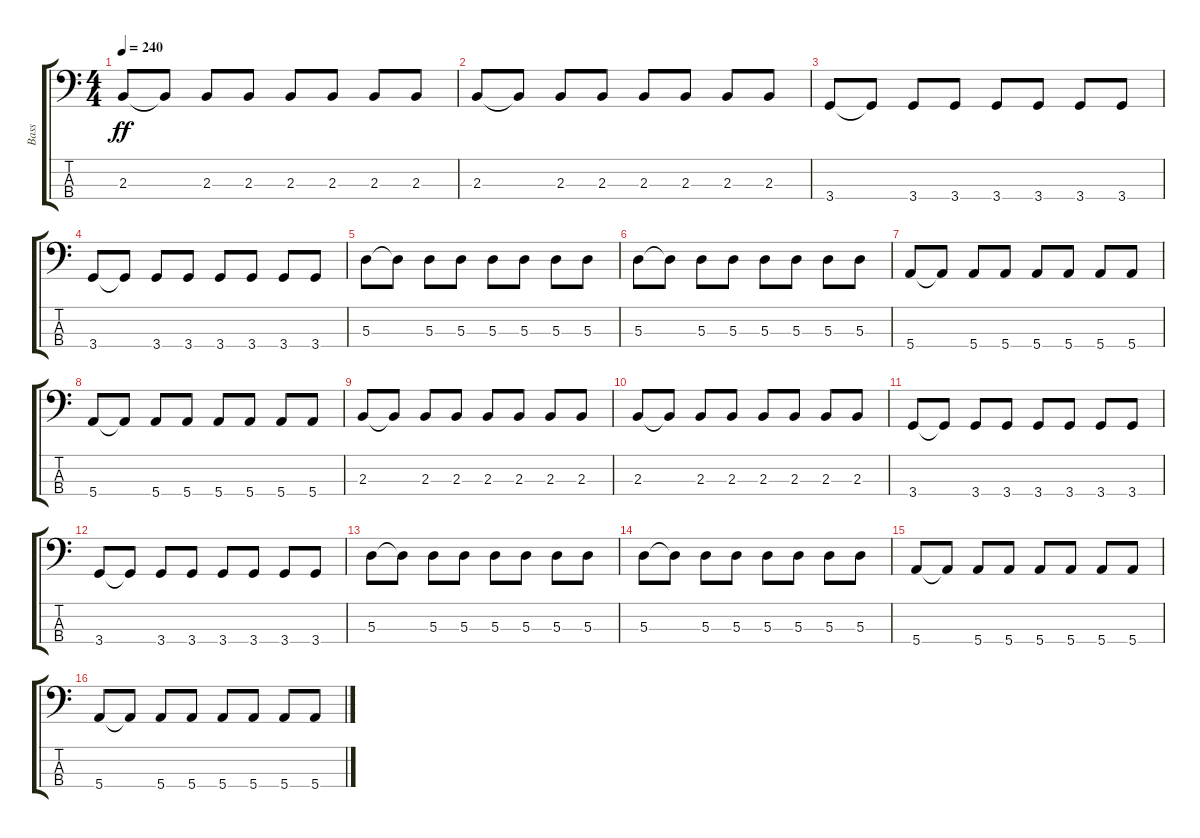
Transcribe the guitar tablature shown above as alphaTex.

\track ("Bass" "Bass") {instrument electricbasspick}
\staff {score tabs}
\tuning (G2 D2 A1 E1) {hide}
\ts (4 4)
\tempo 240
\clef f4
\ks c
2.3.8{dy ff} 2.3{t}.8 2.3.8 2.3.8 2.3.8 2.3.8 2.3.8 2.3.8 |
2.3.8 2.3{t}.8 2.3.8 2.3.8 2.3.8 2.3.8 2.3.8 2.3.8 |
3.4.8 3.4{t}.8 3.4.8 3.4.8 3.4.8 3.4.8 3.4.8 3.4.8 |
3.4.8 3.4{t}.8 3.4.8 3.4.8 3.4.8 3.4.8 3.4.8 3.4.8 |
5.3.8 5.3{t}.8 5.3.8 5.3.8 5.3.8 5.3.8 5.3.8 5.3.8 |
5.3.8 5.3{t}.8 5.3.8 5.3.8 5.3.8 5.3.8 5.3.8 5.3.8 |
5.4.8 5.4{t}.8 5.4.8 5.4.8 5.4.8 5.4.8 5.4.8 5.4.8 |
5.4.8 5.4{t}.8 5.4.8 5.4.8 5.4.8 5.4.8 5.4.8 5.4.8 |
2.3.8 2.3{t}.8 2.3.8 2.3.8 2.3.8 2.3.8 2.3.8 2.3.8 |
2.3.8 2.3{t}.8 2.3.8 2.3.8 2.3.8 2.3.8 2.3.8 2.3.8 |
3.4.8 3.4{t}.8 3.4.8 3.4.8 3.4.8 3.4.8 3.4.8 3.4.8 |
3.4.8 3.4{t}.8 3.4.8 3.4.8 3.4.8 3.4.8 3.4.8 3.4.8 |
5.3.8 5.3{t}.8 5.3.8 5.3.8 5.3.8 5.3.8 5.3.8 5.3.8 |
5.3.8 5.3{t}.8 5.3.8 5.3.8 5.3.8 5.3.8 5.3.8 5.3.8 |
5.4.8 5.4{t}.8 5.4.8 5.4.8 5.4.8 5.4.8 5.4.8 5.4.8 |
5.4.8 5.4{t}.8 5.4.8 5.4.8 5.4.8 5.4.8 5.4.8 5.4.8
